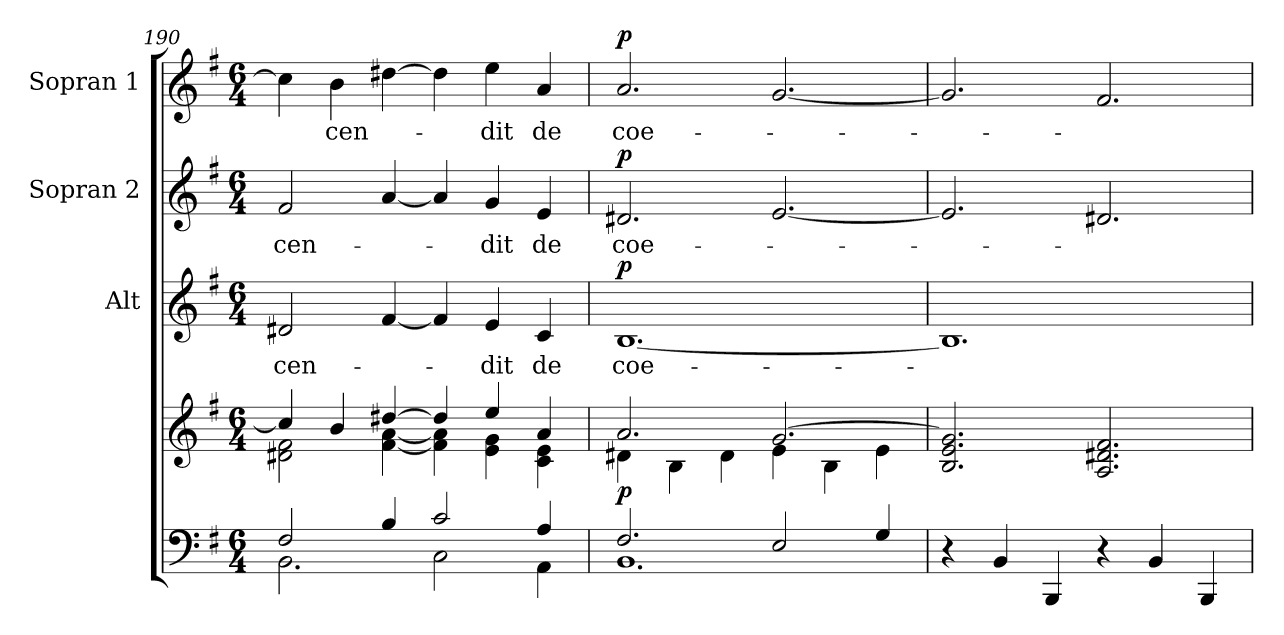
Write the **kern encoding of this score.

**kern	**kern	**dynam	**kern	**text	**dynam	**kern	**text	**dynam	**kern	**text	**dynam
*part4	*part4	*part4	*part3	*part3	*part3	*part2	*part2	*part2	*part1	*part1	*part1
*staff5	*staff4	*staff4/5	*staff3	*staff3	*staff3	*staff2	*staff2	*staff2	*staff1	*staff1	*staff1
*	*	*	*I"Alt	*	*	*I"Sopran 2	*	*	*I"Sopran 1	*	*
*	*	*	*I'A.	*	*	*I'S. 2	*	*	*I'S. 1	*	*
*clefF4	*clefG2	*	*clefG2	*	*	*clefG2	*	*	*clefG2	*	*
*k[f#]	*k[f#]	*	*k[f#]	*	*	*k[f#]	*	*	*k[f#]	*	*
*G:	*G:	*	*G:	*	*	*G:	*	*	*G:	*	*
*M6/4	*M6/4	*	*M6/4	*	*	*M6/4	*	*	*M6/4	*	*
=190	=190	=190	=190	=190	=190	=190	=190	=190	=190	=190	=190
*^	*^	*	*	*	*	*	*	*	*	*	*
!	!	!	!	!	!	!LO:LY:b	!	!	!LO:LY:b	!	!	!	!
2F#/	2.BB\	4cc/]	2d#X\ 2f#\	.	2d#X/	-cen-	.	2f#/	-cen-	.	4cc\]	.	.
!	!	!	!	!	!	!	!	!	!	!	!	!LO:LY:b	!
.	.	4b/	.	.	.	.	.	.	.	.	4b\	-cen-	.
4B/	.	[>4dd#X/	[<4f#\ [<4a\	.	[4f#/	.	.	[4a/	.	.	[4dd#X\	.	.
2c/	2C\	4dd#/]	4f#\] 4a\]	.	4f#/]	.	.	4a/]	.	.	4dd#\]	.	.
!	!	!	!	!	!	!LO:LY:b	!	!	!LO:LY:b	!	!	!LO:LY:b	!
.	.	4ee/	4e\ 4g\	.	4e/	-dit	.	4g/	-dit	.	4ee\	-dit	.
!	!	!	!	!	!	!LO:LY:b	!	!	!LO:LY:b	!	!	!LO:LY:b	!
4A/	4AA\	4a/	4c\ 4e\	.	4c/	de	.	4e/	de	.	4a/	de	.
=191	=191	=191	=191	=191	=191	=191	=191	=191	=191	=191	=191	=191	=191
!	!	!	!	!LO:DY:b	!	!LO:LY:b	!LO:DY:a	!	!LO:LY:b	!LO:DY:a	!	!LO:LY:b	!LO:DY:a
2.F#/	1.BB	2.a/	4d#X\	p	[1.B	coe-	p	2.d#X/	coe-	p	2.a/	coe-	p
.	.	.	4B\	.	.	.	.	.	.	.	.	.	.
.	.	.	4d#\	.	.	.	.	.	.	.	.	.	.
2E/	.	[>2.g/	4e\	.	.	.	.	[2.e/	.	.	[2.g/	.	.
.	.	.	4B\	.	.	.	.	.	.	.	.	.	.
4G/	.	.	4e\	.	.	.	.	.	.	.	.	.	.
*v	*v	*	*	*	*	*	*	*	*	*	*	*	*
*	*v	*v	*	*	*	*	*	*	*	*	*	*
!!LO:LB:g=z
=192	=192	=192	=192	=192	=192	=192	=192	=192	=192	=192	=192
4r	2.B/ 2.e/ 2.g/]	.	1.B]	.	.	2.e/]	.	.	2.g/]	.	.
4BB/	.	.	.	.	.	.	.	.	.	.	.
4BBB/	.	.	.	.	.	.	.	.	.	.	.
4r	2.A/ 2.d#X/ 2.f#/	.	.	.	.	2.d#X/	.	.	2.f#/	.	.
4BB/	.	.	.	.	.	.	.	.	.	.	.
4BBB/	.	.	.	.	.	.	.	.	.	.	.
=	=	=	=	=	=	=	=	=	=	=	=
*-	*-	*-	*-	*-	*-	*-	*-	*-	*-	*-	*-
